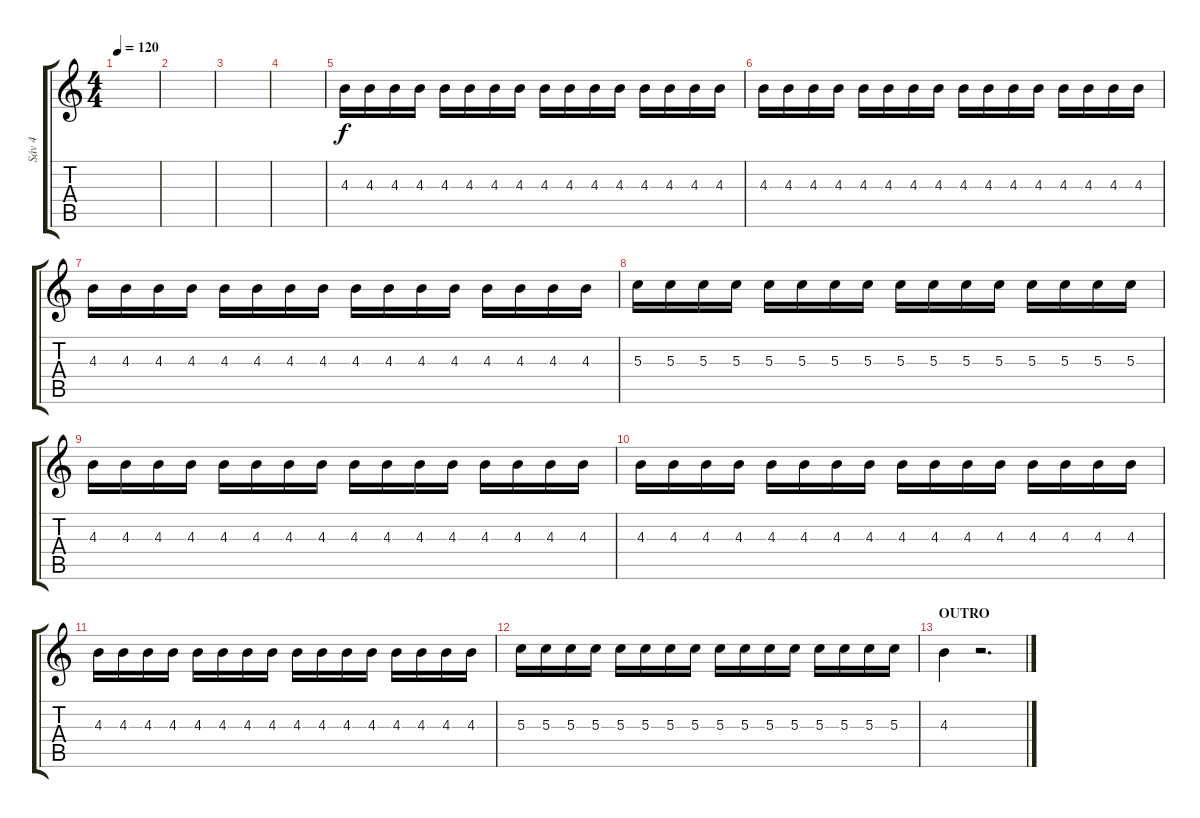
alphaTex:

\track ("Sáv 4" "Sáv 4") {instrument distortionguitar}
\staff {score tabs}
\tuning (E4 B3 G3 D3 A2 E2) {hide}
\ts (4 4)
\tempo 120
\clef g2
\ks c
|
|
|
|
4.3.16 4.3.16 4.3.16 4.3.16 4.3.16 4.3.16 4.3.16 4.3.16 4.3.16 4.3.16 4.3.16 4.3.16 4.3.16 4.3.16 4.3.16 4.3.16 |
4.3.16 4.3.16 4.3.16 4.3.16 4.3.16 4.3.16 4.3.16 4.3.16 4.3.16 4.3.16 4.3.16 4.3.16 4.3.16 4.3.16 4.3.16 4.3.16 |
4.3.16 4.3.16 4.3.16 4.3.16 4.3.16 4.3.16 4.3.16 4.3.16 4.3.16 4.3.16 4.3.16 4.3.16 4.3.16 4.3.16 4.3.16 4.3.16 |
5.3.16 5.3.16 5.3.16 5.3.16 5.3.16 5.3.16 5.3.16 5.3.16 5.3.16 5.3.16 5.3.16 5.3.16 5.3.16 5.3.16 5.3.16 5.3.16 |
4.3.16 4.3.16 4.3.16 4.3.16 4.3.16 4.3.16 4.3.16 4.3.16 4.3.16 4.3.16 4.3.16 4.3.16 4.3.16 4.3.16 4.3.16 4.3.16 |
4.3.16 4.3.16 4.3.16 4.3.16 4.3.16 4.3.16 4.3.16 4.3.16 4.3.16 4.3.16 4.3.16 4.3.16 4.3.16 4.3.16 4.3.16 4.3.16 |
4.3.16 4.3.16 4.3.16 4.3.16 4.3.16 4.3.16 4.3.16 4.3.16 4.3.16 4.3.16 4.3.16 4.3.16 4.3.16 4.3.16 4.3.16 4.3.16 |
5.3.16 5.3.16 5.3.16 5.3.16 5.3.16 5.3.16 5.3.16 5.3.16 5.3.16 5.3.16 5.3.16 5.3.16 5.3.16 5.3.16 5.3.16 5.3.16 |
\section ("" "OUTRO")
4.3.4 r.2{d}
